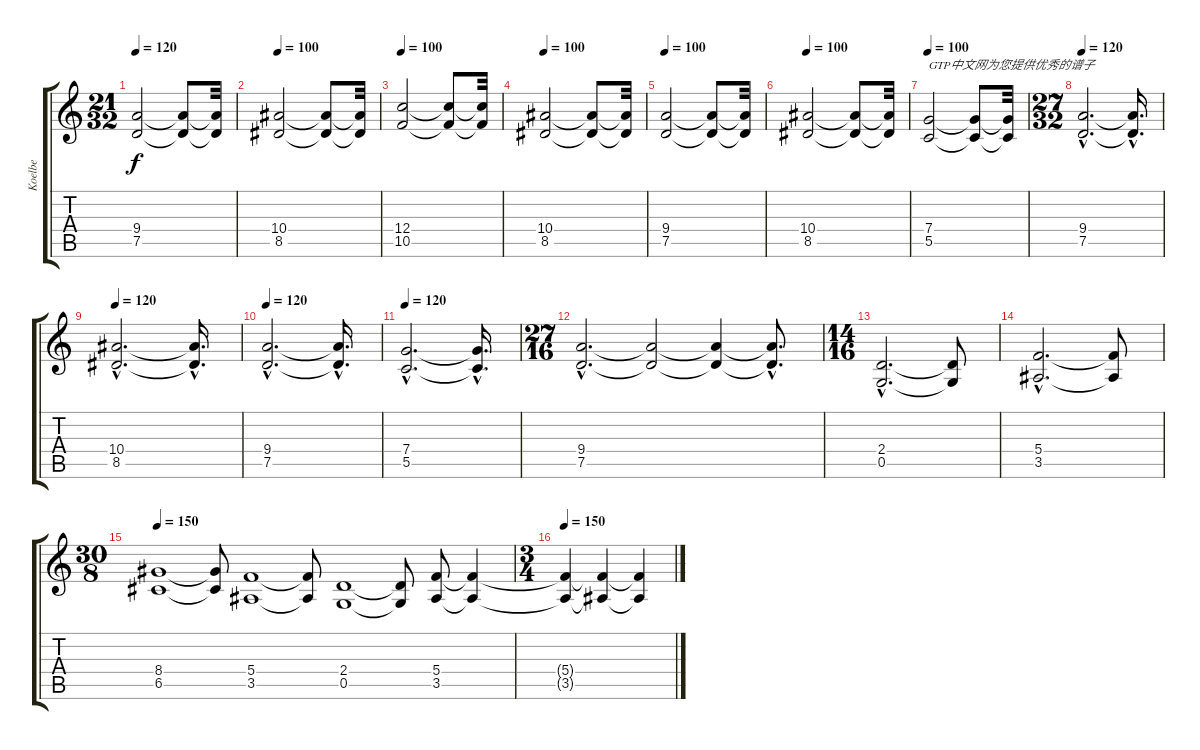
\track ("Koelbe" "Koelbe") {instrument distortionguitar}
\staff {score tabs}
\tuning (D4 A3 F3 C3 G2 D2) {hide}
\ts (21 32)
\tempo 120
\tempo 100
\tempo 120
\clef g2
\ks c
(9.4 7.5).2{dy f instrument distortionguitar} (9.4{t} 7.5{t}).8 (9.4{t} 7.5{t}).32 |
\tempo 100
(10.4 8.5).2 (10.4{t} 8.5{t}).8 (10.4{t} 8.5{t}).32 |
\tempo 100
(12.4 10.5).2 (12.4{t} 10.5{t}).8 (12.4{t} 10.5{t}).32 |
\tempo 100
(10.4 8.5).2 (10.4{t} 8.5{t}).8 (10.4{t} 8.5{t}).32 |
\tempo 100
(9.4 7.5).2 (9.4{t} 7.5{t}).8 (9.4{t} 7.5{t}).32 |
\tempo 100
(10.4 8.5).2 (10.4{t} 8.5{t}).8 (10.4{t} 8.5{t}).32 |
\tempo 100
(7.4 5.5).2{txt "GTP中文网为您提供优秀的谱子"} (7.4{t} 5.5{t}).8 (7.4{t} 5.5{t}).32 |
\ts (27 32)
\tempo 120
(9.4{hac} 7.5{hac}).2{d} (9.4{hac t} 7.5{hac t}).16{d} |
\tempo 120
(10.4{hac} 8.5{hac}).2{d} (10.4{hac t} 8.5{hac t}).16{d} |
\tempo 120
(9.4{hac} 7.5{hac}).2{d} (9.4{hac t} 7.5{hac t}).16{d} |
\tempo 120
(7.4{hac} 5.5{hac}).2{d} (7.4{hac t} 5.5{hac t}).16{d} |
\ts (27 16)
(9.4{hac} 7.5{hac}).2{d} (9.4{t} 7.5{t}).2 (9.4{t} 7.5{t}).4 (9.4{hac t} 7.5{hac t}).8{d} |
\ts (14 16)
(2.4{hac} 0.5{hac}).2{d} (2.4{t} 0.5{t}).8 |
(5.4{hac} 3.5{hac}).2{d} (5.4{t} 3.5{t}).8 |
\ts (30 8)
\tempo 150
(8.4 6.5).1 (8.4{t} 6.5{t}).8 (5.4 3.5).1 (5.4{t} 3.5{t}).8 (2.4 0.5).1 (2.4{t} 0.5{t}).8 (5.4 3.5).8 (5.4{t} 3.5{t}).4 |
\ts (3 4)
\tempo 150
(5.4{t} 3.5{t}).4 (5.4{t} 3.5{t}).4 (5.4{t} 3.5{t}).4
